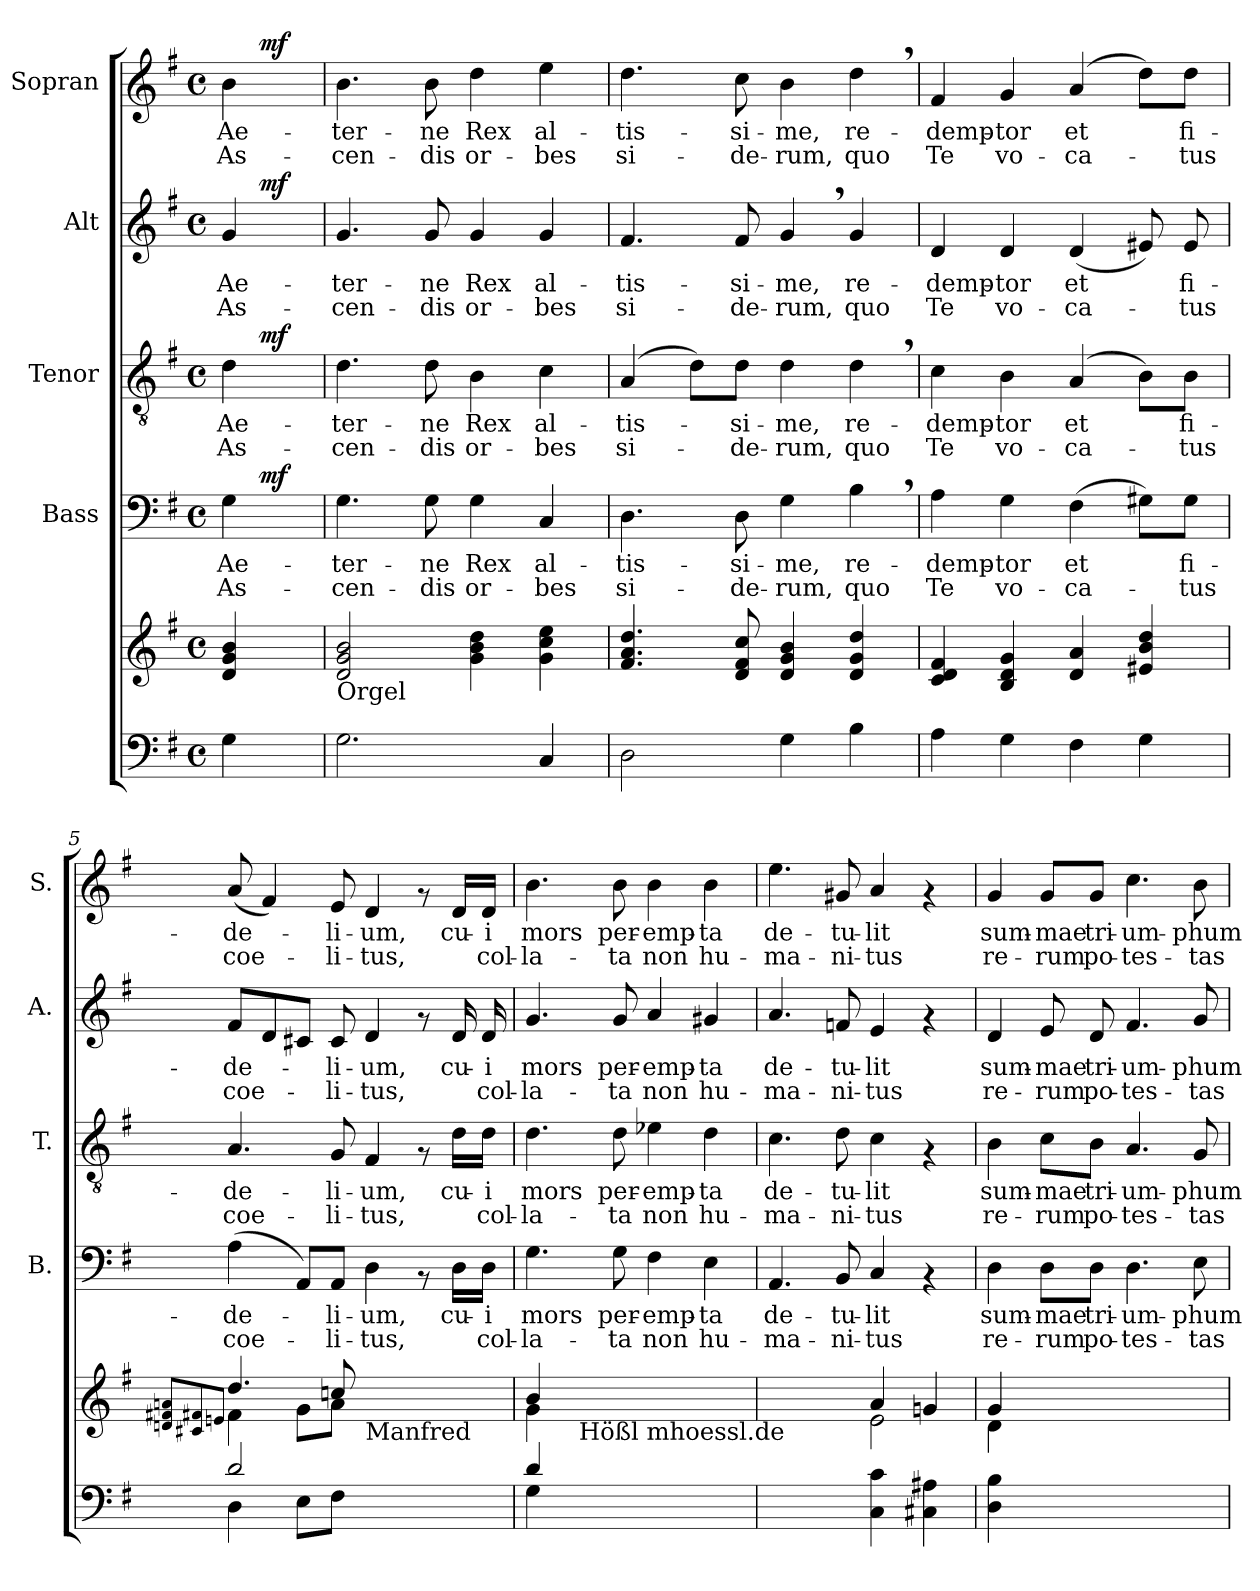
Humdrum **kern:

**kern	**kern	**kern	**text	**text	**dynam	**kern	**text	**text	**dynam	**kern	**text	**text	**dynam	**kern	**text	**text	**dynam
*part5	*part5	*part4	*part4	*part4	*part4	*part3	*part3	*part3	*part3	*part2	*part2	*part2	*part2	*part1	*part1	*part1	*part1
*staff6	*staff5	*staff4	*staff4	*staff4	*staff4	*staff3	*staff3	*staff3	*staff3	*staff2	*staff2	*staff2	*staff2	*staff1	*staff1	*staff1	*staff1
*	*	*I"Bass	*	*	*	*I"Tenor	*	*	*	*I"Alt	*	*	*	*I"Sopran	*	*	*
*	*	*I'B.	*	*	*	*I'T.	*	*	*	*I'A.	*	*	*	*I'S.	*	*	*
*clefF4	*clefG2	*clefF4	*	*	*	*clefGv2	*	*	*	*clefG2	*	*	*	*clefG2	*	*	*
*k[f#]	*k[f#]	*k[f#]	*	*	*	*k[f#]	*	*	*	*k[f#]	*	*	*	*k[f#]	*	*	*
*G:	*G:	*G:	*	*	*	*G:	*	*	*	*G:	*	*	*	*G:	*	*	*
*M4/4	*M4/4	*M4/4	*	*	*	*M4/4	*	*	*	*M4/4	*	*	*	*M4/4	*	*	*
*met(c)	*met(c)	*met(c)	*	*	*	*met(c)	*	*	*	*met(c)	*	*	*	*met(c)	*	*	*
=1	=1	=1	=1	=1	=1	=1	=1	=1	=1	=1	=1	=1	=1	=1	=1	=1	=1
!	!	!	!	!	!	!	!	!	!	!	!	!	!	!LO:TX:a:t=Moderato	!	!	!
!	!	!	!LO:LY:b	!LO:LY:b	!	!	!LO:LY:b	!LO:LY:b	!	!	!LO:LY:b	!LO:LY:b	!	!	!LO:LY:b	!LO:LY:b	!
*	*	*^	*	*	*	*^	*	*	*	*^	*	*	*	*^	*	*	*
4G\	4d/ 4g/ 4b/	4G\	16.ryy	Ae-	As-	.	4d\	16.ryy	Ae-	As-	.	4g/	16.ryy	Ae-	As-	.	4b\	16.ryy	Ae-	As-	.
!	!	!	!	!	!	!LO:DY:a	!	!	!	!	!LO:DY:a	!	!	!	!	!LO:DY:a	!	!	!	!	!LO:DY:a
.	.	.	8ryy	.	.	mf	.	8ryy	.	.	mf	.	8ryy	.	.	mf	.	8ryy	.	.	mf
.	.	.	32ryy	.	.	.	.	32ryy	.	.	.	.	32ryy	.	.	.	.	32ryy	.	.	.
=2	=2	=2	=2	=2	=2	=2	=2	=2	=2	=2	=2	=2	=2	=2	=2	=2	=2	=2	=2	=2	=2
!	!LO:TX:b:t=Orgel	!	!	!	!	!	!	!	!	!	!	!	!	!	!	!	!	!	!	!	!
!	!	!	!	!LO:LY:b	!LO:LY:b	!	!	!	!LO:LY:b	!LO:LY:b	!	!	!	!LO:LY:b	!LO:LY:b	!	!	!	!LO:LY:b	!LO:LY:b	!
*	*	*v	*v	*	*	*	*	*	*	*	*	*v	*v	*	*	*	*v	*v	*	*	*
*	*	*	*	*	*	*v	*v	*	*	*	*	*	*	*	*	*	*	*
2.G\	2d/ 2g/ 2b/	4.G\	-ter-	-cen-	.	4.d\	-ter-	-cen-	.	4.g/	-ter-	-cen-	.	4.b\	-ter-	-cen-	.
!	!	!	!LO:LY:b	!LO:LY:b	!	!	!LO:LY:b	!LO:LY:b	!	!	!LO:LY:b	!LO:LY:b	!	!	!LO:LY:b	!LO:LY:b	!
.	.	8G\	-ne	-dis	.	8d\	-ne	-dis	.	8g/	-ne	-dis	.	8b\	-ne	-dis	.
!	!	!	!LO:LY:b	!LO:LY:b	!	!	!LO:LY:b	!LO:LY:b	!	!	!LO:LY:b	!LO:LY:b	!	!	!LO:LY:b	!LO:LY:b	!
.	4g\ 4b\ 4dd\	4G\	Rex	or-	.	4B\	Rex	or-	.	4g/	Rex	or-	.	4dd\	Rex	or-	.
!	!	!	!LO:LY:b	!LO:LY:b	!	!	!LO:LY:b	!LO:LY:b	!	!	!LO:LY:b	!LO:LY:b	!	!	!LO:LY:b	!LO:LY:b	!
4C/	4g\ 4cc\ 4ee\	4C/	al-	-bes	.	4c\	al-	-bes	.	4g/	al-	-bes	.	4ee\	al-	-bes	.
=3	=3	=3	=3	=3	=3	=3	=3	=3	=3	=3	=3	=3	=3	=3	=3	=3	=3
!	!	!	!LO:LY:b	!LO:LY:b	!	!	!LO:LY:b	!LO:LY:b	!	!	!LO:LY:b	!LO:LY:b	!	!	!LO:LY:b	!LO:LY:b	!
2D\	4.f#/ 4.a/ 4.dd/	4.D\	-tis-	si-	.	(4A/	-tis-	si-	.	4.f#/	-tis-	si-	.	4.dd\	-tis-	si-	.
.	.	.	.	.	.	8d\L)	.	.	.	.	.	.	.	.	.	.	.
!	!	!	!LO:LY:b	!LO:LY:b	!	!	!LO:LY:b	!LO:LY:b	!	!	!LO:LY:b	!LO:LY:b	!	!	!LO:LY:b	!LO:LY:b	!
.	8d/ 8f#/ 8cc/	8D\	-si-	-de-	.	8d\J	-si-	-de-	.	8f#/	-si-	-de-	.	8cc\	-si-	-de-	.
!	!	!	!LO:LY:b	!LO:LY:b	!	!	!LO:LY:b	!LO:LY:b	!	!	!LO:LY:b	!LO:LY:b	!	!	!LO:LY:b	!LO:LY:b	!
4G\	4d/ 4g/ 4b/	4G\	-me,	-rum,	.	4d\	-me,	-rum,	.	4g,>/	-me,	-rum,	.	4b\	-me,	-rum,	.
!	!	!	!LO:LY:b	!LO:LY:b	!	!	!LO:LY:b	!LO:LY:b	!	!	!LO:LY:b	!LO:LY:b	!	!	!LO:LY:b	!LO:LY:b	!
4B\	4d/ 4g/ 4dd/	4B,>\	re-	quo	.	4d,>\	re-	quo	.	4g/	re-	quo	.	4dd,>\	re-	quo	.
=4	=4	=4	=4	=4	=4	=4	=4	=4	=4	=4	=4	=4	=4	=4	=4	=4	=4
!	!	!	!LO:LY:b	!LO:LY:b	!	!	!LO:LY:b	!LO:LY:b	!	!	!LO:LY:b	!LO:LY:b	!	!	!LO:LY:b	!LO:LY:b	!
4A\	4c/ 4d/ 4f#/	4A\	-demp-	Te	.	4c\	-demp-	Te	.	4d/	-demp-	Te	.	4f#/	-demp-	Te	.
!	!	!	!LO:LY:b	!LO:LY:b	!	!	!LO:LY:b	!LO:LY:b	!	!	!LO:LY:b	!LO:LY:b	!	!	!LO:LY:b	!LO:LY:b	!
4G\	4B/ 4d/ 4g/	4G\	-tor	vo-	.	4B\	-tor	vo-	.	4d/	-tor	vo-	.	4g/	-tor	vo-	.
!	!	!	!LO:LY:b	!LO:LY:b	!	!	!LO:LY:b	!LO:LY:b	!	!	!LO:LY:b	!LO:LY:b	!	!	!LO:LY:b	!LO:LY:b	!
4F#\	4d/ 4a/	(>4F#\	et	-ca-	.	(4A/	et	-ca-	.	(<4d/	et	-ca-	.	(4a/	et	-ca-	.
4G\	4e#X/ 4b/ 4dd/	8G#X\L)	.	.	.	8B\L)	.	.	.	8e#X/)	.	.	.	8dd\L)	.	.	.
!	!	!	!LO:LY:b	!LO:LY:b	!	!	!LO:LY:b	!LO:LY:b	!	!	!LO:LY:b	!LO:LY:b	!	!	!LO:LY:b	!LO:LY:b	!
.	.	8G#\J	fi-	-tus	.	8B\J	fi-	-tus	.	8e#/	fi-	-tus	.	8dd\J	fi-	-tus	.
!!LO:PB:g=z
=5	=5	=5	=5	=5	=5	=5	=5	=5	=5	=5	=5	=5	=5	=5	=5	=5	=5
.	8qdn/ 8qf#X/ 8qan/L	.	.	.	.	.	.	.	.	.	.	.	.	.	.	.	.
.	8qc#X/ 8qf#X/	.	.	.	.	.	.	.	.	.	.	.	.	.	.	.	.
.	8qen/J	.	.	.	.	.	.	.	.	.	.	.	.	.	.	.	.
*^	*^	*	*	*	*	*	*	*	*	*	*	*	*	*	*	*	*
!	!	!	!	!	!LO:LY:b	!LO:LY:b	!	!	!LO:LY:b	!LO:LY:b	!	!	!LO:LY:b	!LO:LY:b	!	!	!LO:LY:b	!LO:LY:b	!
4D\	2d/	4f#\	4.dd/	(>4A\	-de-	coe-	.	4.A/	-de-	coe-	.	8f#/L	-de-	coe-	.	(<8a/	-de-	coe-	.
.	.	.	.	.	.	.	.	.	.	.	.	8d/	.	.	.	4f#/)	.	.	.
8E\L	.	8g\L	.	8AA/L)	.	.	.	.	.	.	.	8c#X/J	.	.	.	.	.	.	.
!	!	!	!	!	!LO:LY:b	!LO:LY:b	!	!	!LO:LY:b	!LO:LY:b	!	!	!LO:LY:b	!LO:LY:b	!	!	!LO:LY:b	!LO:LY:b	!
8F#\J	.	8a\J	8ccn/	8AA/J	-li-	-li-	.	8G/	-li-	-li-	.	8c#/	-li-	-li-	.	8e/	-li-	-li-	.
!	!	!LO:TX:b:t=Manfred	!	!	!	!	!	!	!	!	!	!	!	!	!	!	!	!	!
!	!	!	!	!	!LO:LY:b	!LO:LY:b	!	!	!LO:LY:b	!LO:LY:b	!	!	!LO:LY:b	!LO:LY:b	!	!	!LO:LY:b	!LO:LY:b	!
2ryy	2ryy	2ryy	2ryy	4D\	-um,	-tus,	.	4F#/	-um,	-tus,	.	4d/	-um,	-tus,	.	4d/	-um,	-tus,	.
.	.	.	.	8rAA	.	.	.	8rF	.	.	.	8rf	.	.	.	8rf	.	.	.
!	!	!	!	!	!LO:LY:b	!	!	!	!LO:LY:b	!	!	!	!LO:LY:b	!	!	!	!LO:LY:b	!	!
.	.	.	.	16D\LL	cu-	.	.	16d\LL	cu-	.	.	16d/	cu-	.	.	16d/LL	cu-	.	.
!	!	!	!	!	!LO:LY:b	!LO:LY:b	!	!	!LO:LY:b	!LO:LY:b	!	!	!LO:LY:b	!LO:LY:b	!	!	!LO:LY:b	!LO:LY:b	!
.	.	.	.	16D\JJ	-i	col-	.	16d\JJ	-i	col-	.	16d/	-i	col-	.	16d/JJ	-i	col-	.
=6	=6	=6	=6	=6	=6	=6	=6	=6	=6	=6	=6	=6	=6	=6	=6	=6	=6	=6	=6
!	!	!	!	!	!LO:LY:b	!LO:LY:b	!	!	!LO:LY:b	!LO:LY:b	!	!	!LO:LY:b	!LO:LY:b	!	!	!LO:LY:b	!LO:LY:b	!
4d/	4G\	4b/	4g\	4.G\	mors	-la-	.	4.d\	mors	-la-	.	4.g/	mors	-la-	.	4.b\	mors	-la-	.
!	!	!LO:TX:b:t=Hößl mhoessl.de	!	!	!	!	!	!	!	!	!	!	!	!	!	!	!	!	!
2.ryy	2.ryy	2.ryy	2.ryy	.	.	.	.	.	.	.	.	.	.	.	.	.	.	.	.
!	!	!	!	!	!LO:LY:b	!LO:LY:b	!	!	!LO:LY:b	!LO:LY:b	!	!	!LO:LY:b	!LO:LY:b	!	!	!LO:LY:b	!LO:LY:b	!
.	.	.	.	8G\	per-	-ta	.	8d\	per-	-ta	.	8g/	per-	-ta	.	8b\	per-	-ta	.
!	!	!	!	!	!LO:LY:b	!LO:LY:b	!	!	!LO:LY:b	!LO:LY:b	!	!	!LO:LY:b	!LO:LY:b	!	!	!LO:LY:b	!LO:LY:b	!
.	.	.	.	4F#\	-emp-	non	.	4e-X\	-emp-	non	.	4a/	-emp-	non	.	4b\	-emp-	non	.
!	!	!	!	!	!LO:LY:b	!LO:LY:b	!	!	!LO:LY:b	!LO:LY:b	!	!	!LO:LY:b	!LO:LY:b	!	!	!LO:LY:b	!LO:LY:b	!
.	.	.	.	4E\	-ta	hu-	.	4d\	-ta	hu-	.	4g#X/	-ta	hu-	.	4b\	-ta	hu-	.
*v	*v	*	*	*	*	*	*	*	*	*	*	*	*	*	*	*	*	*	*
=7	=7	=7	=7	=7	=7	=7	=7	=7	=7	=7	=7	=7	=7	=7	=7	=7	=7	=7
!	!	!	!	!LO:LY:b	!LO:LY:b	!	!	!LO:LY:b	!LO:LY:b	!	!	!LO:LY:b	!LO:LY:b	!	!	!LO:LY:b	!LO:LY:b	!
2ryy	2ryy	2ryy	4.AA/	de-	-ma-	.	4.c\	de-	-ma-	.	4.a/	de-	-ma-	.	4.ee\	de-	-ma-	.
!	!	!	!	!LO:LY:b	!LO:LY:b	!	!	!LO:LY:b	!LO:LY:b	!	!	!LO:LY:b	!LO:LY:b	!	!	!LO:LY:b	!LO:LY:b	!
.	.	.	8BB/	-tu-	-ni-	.	8d\	-tu-	-ni-	.	8fn/	-tu-	-ni-	.	8g#X/	-tu-	-ni-	.
!	!	!	!	!LO:LY:b	!LO:LY:b	!	!	!LO:LY:b	!LO:LY:b	!	!	!LO:LY:b	!LO:LY:b	!	!	!LO:LY:b	!LO:LY:b	!
4C\ 4c\	4a/	2e\	4C/	-lit	-tus	.	4c\	-lit	-tus	.	4e/	-lit	-tus	.	4a/	-lit	-tus	.
4C#X\ 4A#X\	4gn/	.	4rAA	.	.	.	4rF	.	.	.	4rf	.	.	.	4rf	.	.	.
!!LO:PB:g=z
=8	=8	=8	=8	=8	=8	=8	=8	=8	=8	=8	=8	=8	=8	=8	=8	=8	=8	=8
!	!	!	!	!LO:LY:b	!LO:LY:b	!	!	!LO:LY:b	!LO:LY:b	!	!	!LO:LY:b	!LO:LY:b	!	!	!LO:LY:b	!LO:LY:b	!
4D\ 4B\	4g/	4d\	4D\	sum-	re-	.	4B\	sum-	re-	.	4d/	sum-	re-	.	4g/	sum-	re-	.
!	!	!	!	!LO:LY:b	!LO:LY:b	!	!	!LO:LY:b	!LO:LY:b	!	!	!LO:LY:b	!LO:LY:b	!	!	!LO:LY:b	!LO:LY:b	!
2.ryy	2.ryy	2.ryy	8D\L	-mae	-rum	.	8c\L	-mae	-rum	.	8e/	-mae	-rum	.	8g/L	-mae	-rum	.
!	!	!	!	!LO:LY:b	!LO:LY:b	!	!	!LO:LY:b	!LO:LY:b	!	!	!LO:LY:b	!LO:LY:b	!	!	!LO:LY:b	!LO:LY:b	!
.	.	.	8D\J	tri-	po-	.	8B\J	tri-	po-	.	8d/	tri-	po-	.	8g/J	tri-	po-	.
!	!	!	!	!LO:LY:b	!LO:LY:b	!	!	!LO:LY:b	!LO:LY:b	!	!	!LO:LY:b	!LO:LY:b	!	!	!LO:LY:b	!LO:LY:b	!
.	.	.	4.D\	-um-	-tes-	.	4.A/	-um-	-tes-	.	4.f#/	-um-	-tes-	.	4.cc\	-um-	-tes-	.
!	!	!	!	!LO:LY:b	!LO:LY:b	!	!	!LO:LY:b	!LO:LY:b	!	!	!LO:LY:b	!LO:LY:b	!	!	!LO:LY:b	!LO:LY:b	!
.	.	.	8E\	-phum	-tas	.	8G/	-phum	-tas	.	8g/	-phum	-tas	.	8b\	-phum	-tas	.
*	*v	*v	*	*	*	*	*	*	*	*	*	*	*	*	*	*	*	*
=	=	=	=	=	=	=	=	=	=	=	=	=	=	=	=	=	=
*-	*-	*-	*-	*-	*-	*-	*-	*-	*-	*-	*-	*-	*-	*-	*-	*-	*-
